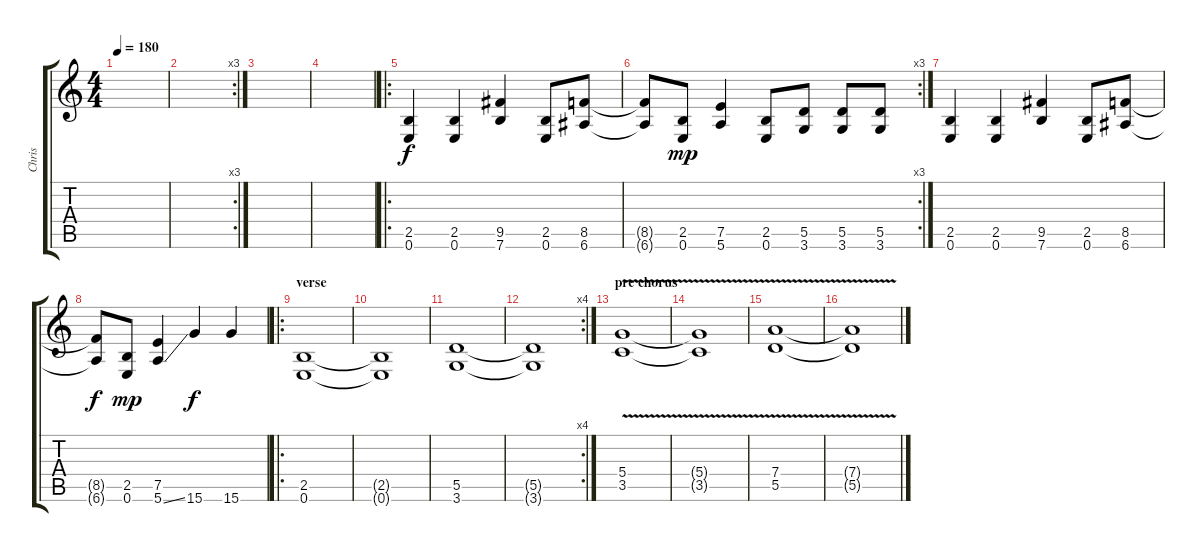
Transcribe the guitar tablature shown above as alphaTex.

\track ("Chris" "Chris") {instrument overdrivenguitar}
\staff {score tabs}
\tuning (E4 B3 G3 D3 A2 E2) {hide}
\ts (4 4)
\tempo 180
\clef g2
\ks c
|
\rc 3
|
|
|
\ro
(2.5 0.6).4 (2.5 0.6).4 (9.5 7.6).4 (2.5 0.6).8 (8.5 6.6).8 |
\rc 3
(8.5{t} 6.6{t}).8{dy f} (2.5 0.6).8{dy mp} (7.5 5.6).4 (2.5 0.6).8 (5.5 3.6).8 (5.5 3.6).8 (5.5 3.6).8 |
(2.5 0.6).4 (2.5 0.6).4 (9.5 7.6).4 (2.5 0.6).8 (8.5 6.6).8 |
(8.5{t} 6.6{t}).8{dy f} (2.5 0.6).8{dy mp} (7.5 5.6{ss}).4 15.6.4{dy f} 15.6.4 |
\ro
\section ("" "verse")
(2.5 0.6).1 |
(2.5{t} 0.6{t}).1 |
(5.5 3.6).1 |
\rc 4
(5.5{t} 3.6{t}).1 |
\section ("" "pre chorus")
(5.4 3.5{v}).1 |
(5.4{t} 3.5{t}).1 |
(7.4 5.5{v}).1 |
(7.4{t} 5.5{t}).1
